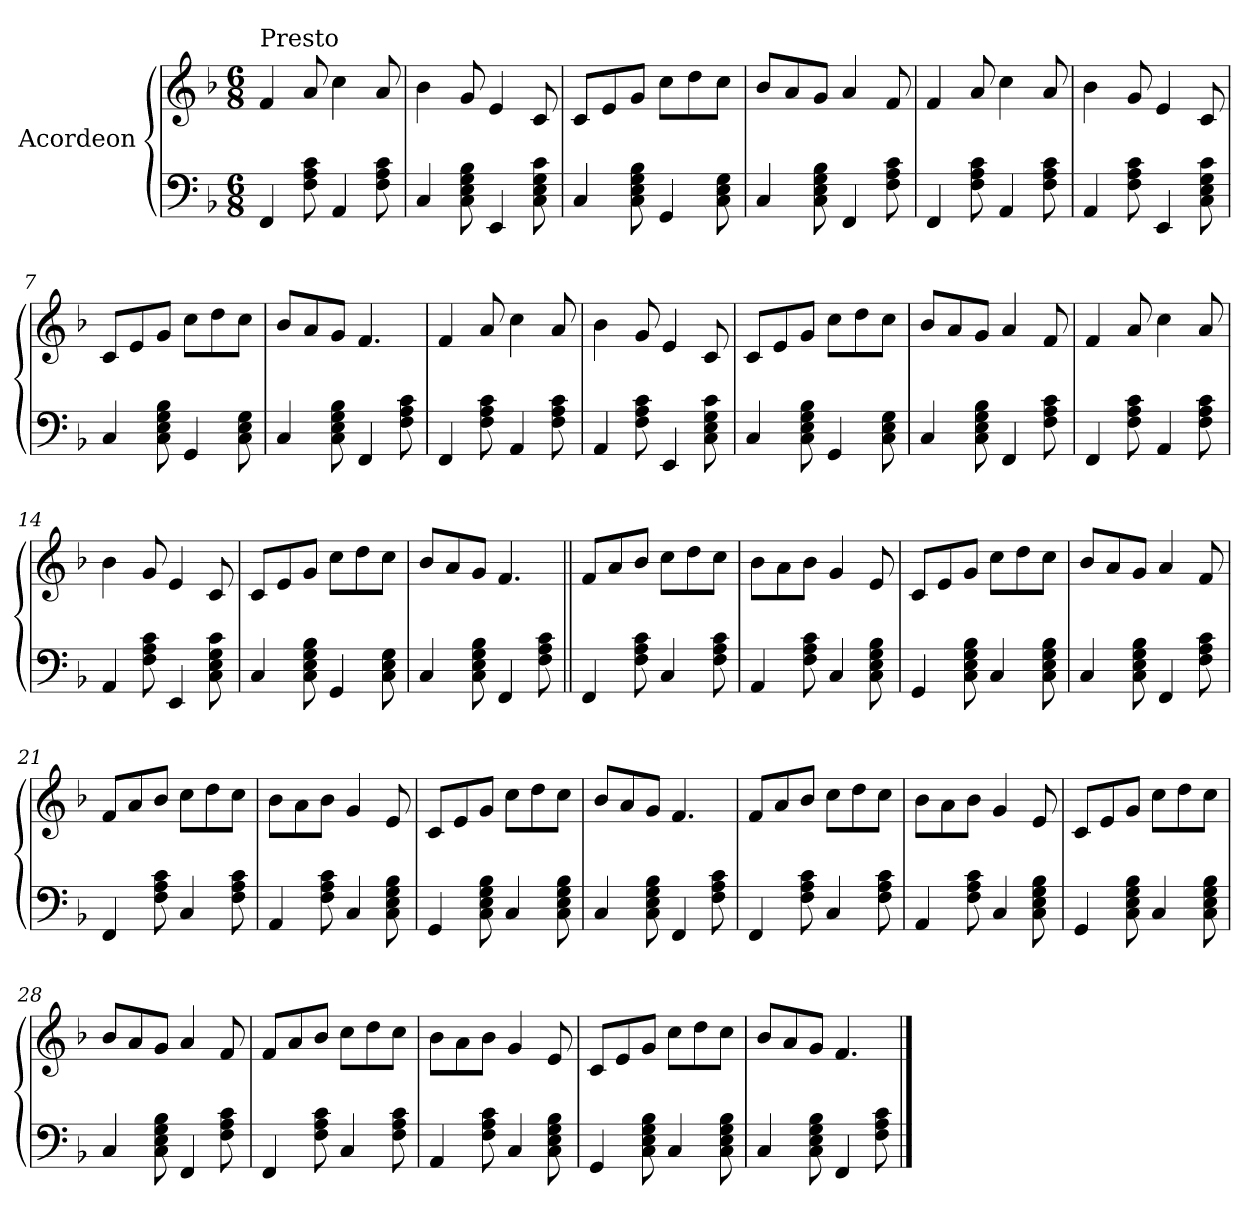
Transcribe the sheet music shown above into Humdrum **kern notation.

**kern	**kern
*part2	*part1
*staff2	*staff1
*I"Acordeon	*I"Acordeon
*clefF4	*
*k[b-]	*k[b-]
*F:	*F:
*M6/8	*M6/8
=1	=1
!	!LO:TX:a:t=Presto
4FF/	4f/
8F\ 8A\ 8c\	8a/
4AA/	4cc\
8F\ 8A\ 8c\	8a/
=2	=2
4C/	4b-\
8C\ 8E\ 8G\ 8B-\	8g/
4EE/	4e/
8C\ 8E\ 8G\ 8c\	8c/
=3	=3
4C/	8c/L
.	8e/
8C\ 8E\ 8G\ 8B-\	8g/J
4GG/	8cc\L
.	8dd\
8C\ 8E\ 8G\	8cc\J
=4	=4
4C/	8b-/L
.	8a/
8C\ 8E\ 8G\ 8B-\	8g/J
4FF/	4a/
8F\ 8A\ 8c\	8f/
=5	=5
4FF/	4f/
8F\ 8A\ 8c\	8a/
4AA/	4cc\
8F\ 8A\ 8c\	8a/
=6	=6
4AA/	4b-\
8F\ 8A\ 8c\	8g/
4EE/	4e/
8C\ 8E\ 8G\ 8c\	8c/
!!LO:LB:g=z
=7	=7
4C/	8c/L
.	8e/
8C\ 8E\ 8G\ 8B-\	8g/J
4GG/	8cc\L
.	8dd\
8C\ 8E\ 8G\	8cc\J
=8	=8
4C/	8b-/L
.	8a/
8C\ 8E\ 8G\ 8B-\	8g/J
4FF/	4.f/
8F\ 8A\ 8c\	.
=9	=9
4FF/	4f/
8F\ 8A\ 8c\	8a/
4AA/	4cc\
8F\ 8A\ 8c\	8a/
=10	=10
4AA/	4b-\
8F\ 8A\ 8c\	8g/
4EE/	4e/
8C\ 8E\ 8G\ 8c\	8c/
=11	=11
4C/	8c/L
.	8e/
8C\ 8E\ 8G\ 8B-\	8g/J
4GG/	8cc\L
.	8dd\
8C\ 8E\ 8G\	8cc\J
=12	=12
4C/	8b-/L
.	8a/
8C\ 8E\ 8G\ 8B-\	8g/J
4FF/	4a/
8F\ 8A\ 8c\	8f/
=13	=13
4FF/	4f/
8F\ 8A\ 8c\	8a/
4AA/	4cc\
8F\ 8A\ 8c\	8a/
!!LO:LB:g=z
=14	=14
4AA/	4b-\
8F\ 8A\ 8c\	8g/
4EE/	4e/
8C\ 8E\ 8G\ 8c\	8c/
=15	=15
4C/	8c/L
.	8e/
8C\ 8E\ 8G\ 8B-\	8g/J
4GG/	8cc\L
.	8dd\
8C\ 8E\ 8G\	8cc\J
=16	=16
4C/	8b-/L
.	8a/
8C\ 8E\ 8G\ 8B-\	8g/J
4FF/	4.f/
8F\ 8A\ 8c\	.
=17||	=17||
4FF/	8f/L
.	8a/
8F\ 8A\ 8c\	8b-/J
4C/	8cc\L
.	8dd\
8F\ 8A\ 8c\	8cc\J
=18	=18
4AA/	8b-\L
.	8a\
8F\ 8A\ 8c\	8b-\J
4C/	4g/
8C\ 8E\ 8G\ 8B-\	8e/
=19	=19
4GG/	8c/L
.	8e/
8C\ 8E\ 8G\ 8B-\	8g/J
4C/	8cc\L
.	8dd\
8C\ 8E\ 8G\ 8B-\	8cc\J
=20	=20
4C/	8b-/L
.	8a/
8C\ 8E\ 8G\ 8B-\	8g/J
4FF/	4a/
8F\ 8A\ 8c\	8f/
!!LO:LB:g=z
=21	=21
4FF/	8f/L
.	8a/
8F\ 8A\ 8c\	8b-/J
4C/	8cc\L
.	8dd\
8F\ 8A\ 8c\	8cc\J
=22	=22
4AA/	8b-\L
.	8a\
8F\ 8A\ 8c\	8b-\J
4C/	4g/
8C\ 8E\ 8G\ 8B-\	8e/
=23	=23
4GG/	8c/L
.	8e/
8C\ 8E\ 8G\ 8B-\	8g/J
4C/	8cc\L
.	8dd\
8C\ 8E\ 8G\ 8B-\	8cc\J
=24	=24
4C/	8b-/L
.	8a/
8C\ 8E\ 8G\ 8B-\	8g/J
4FF/	4.f/
8F\ 8A\ 8c\	.
=25	=25
4FF/	8f/L
.	8a/
8F\ 8A\ 8c\	8b-/J
4C/	8cc\L
.	8dd\
8F\ 8A\ 8c\	8cc\J
=26	=26
4AA/	8b-\L
.	8a\
8F\ 8A\ 8c\	8b-\J
4C/	4g/
8C\ 8E\ 8G\ 8B-\	8e/
=27	=27
4GG/	8c/L
.	8e/
8C\ 8E\ 8G\ 8B-\	8g/J
4C/	8cc\L
.	8dd\
8C\ 8E\ 8G\ 8B-\	8cc\J
!!LO:LB:g=z
=28	=28
4C/	8b-/L
.	8a/
8C\ 8E\ 8G\ 8B-\	8g/J
4FF/	4a/
8F\ 8A\ 8c\	8f/
=29	=29
4FF/	8f/L
.	8a/
8F\ 8A\ 8c\	8b-/J
4C/	8cc\L
.	8dd\
8F\ 8A\ 8c\	8cc\J
=30	=30
4AA/	8b-\L
.	8a\
8F\ 8A\ 8c\	8b-\J
4C/	4g/
8C\ 8E\ 8G\ 8B-\	8e/
=31	=31
4GG/	8c/L
.	8e/
8C\ 8E\ 8G\ 8B-\	8g/J
4C/	8cc\L
.	8dd\
8C\ 8E\ 8G\ 8B-\	8cc\J
!!LO:PB:g=z
=32	=32
4C/	8b-/L
.	8a/
8C\ 8E\ 8G\ 8B-\	8g/J
4FF/	4.f/
8F\ 8A\ 8c\	.
==	==
*-	*-
